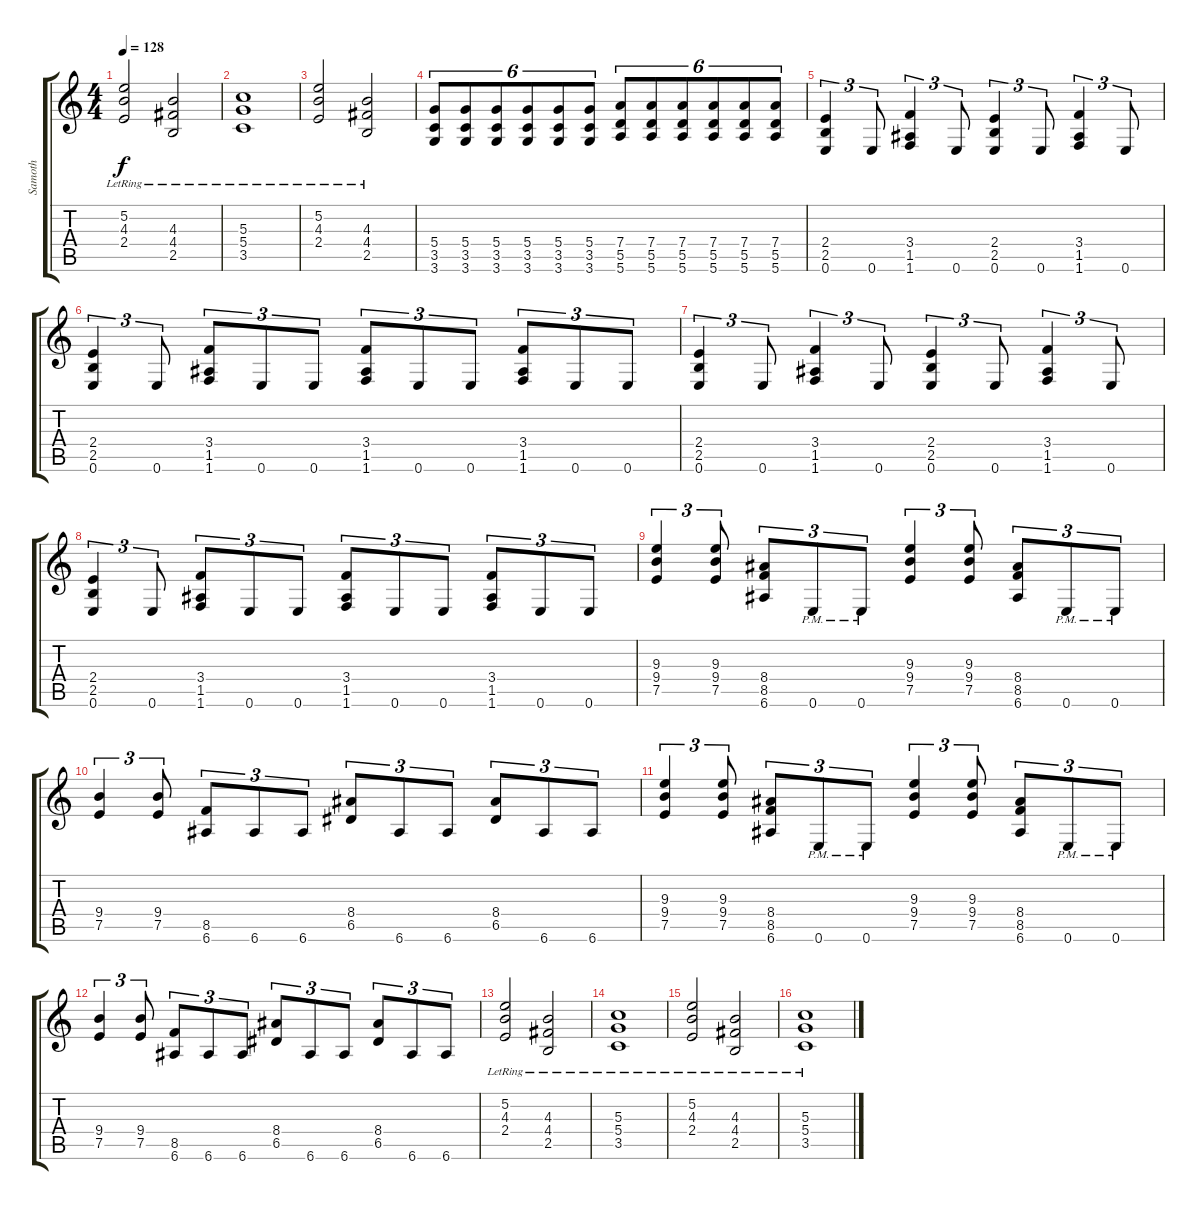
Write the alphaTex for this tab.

\track ("Samoth" "Samoth") {instrument distortionguitar}
\staff {score tabs}
\tuning (E4 B3 G3 D3 A2 E2) {hide}
\ts (4 4)
\tempo 128
\clef g2
\ks c
(5.2 4.3{lr} 2.4{lr}).2{dy f} (4.3{lr} 4.4{lr} 2.5{lr}).2 |
(5.3{lr} 5.4{lr} 3.5{lr}).1 |
(5.2 4.3{lr} 2.4{lr}).2 (4.3{lr} 4.4{lr} 2.5{lr}).2 |
(5.4 3.5 3.6).8{tu (6 4)} (5.4 3.5 3.6).8{tu (6 4)} (5.4 3.5 3.6).8{tu (6 4)} (5.4 3.5 3.6).8{tu (6 4)} (5.4 3.5 3.6).8{tu (6 4)} (5.4 3.5 3.6).8{tu (6 4)} (7.4 5.5 5.6).8{tu (6 4)} (7.4 5.5 5.6).8{tu (6 4)} (7.4 5.5 5.6).8{tu (6 4)} (7.4 5.5 5.6).8{tu (6 4)} (7.4 5.5 5.6).8{tu (6 4)} (7.4 5.5 5.6).8{tu (6 4)} |
(2.4 2.5 0.6).4{tu (3 2)} 0.6.8{tu (3 2)} (3.4 1.5 1.6).4{tu (3 2)} 0.6.8{tu (3 2)} (2.4 2.5 0.6).4{tu (3 2)} 0.6.8{tu (3 2)} (3.4 1.5 1.6).4{tu (3 2)} 0.6.8{tu (3 2)} |
(2.4 2.5 0.6).4{tu (3 2)} 0.6.8{tu (3 2)} (3.4 1.5 1.6).8{tu (3 2)} 0.6.8{tu (3 2)} 0.6.8{tu (3 2)} (3.4 1.5 1.6).8{tu (3 2)} 0.6.8{tu (3 2)} 0.6.8{tu (3 2)} (3.4 1.5 1.6).8{tu (3 2)} 0.6.8{tu (3 2)} 0.6.8{tu (3 2)} |
(2.4 2.5 0.6).4{tu (3 2)} 0.6.8{tu (3 2)} (3.4 1.5 1.6).4{tu (3 2)} 0.6.8{tu (3 2)} (2.4 2.5 0.6).4{tu (3 2)} 0.6.8{tu (3 2)} (3.4 1.5 1.6).4{tu (3 2)} 0.6.8{tu (3 2)} |
(2.4 2.5 0.6).4{tu (3 2)} 0.6.8{tu (3 2)} (3.4 1.5 1.6).8{tu (3 2)} 0.6.8{tu (3 2)} 0.6.8{tu (3 2)} (3.4 1.5 1.6).8{tu (3 2)} 0.6.8{tu (3 2)} 0.6.8{tu (3 2)} (3.4 1.5 1.6).8{tu (3 2)} 0.6.8{tu (3 2)} 0.6.8{tu (3 2)} |
(9.3 9.4 7.5).4{tu (3 2)} (9.3 9.4 7.5).8{tu (3 2)} (8.4 8.5 6.6).8{tu (3 2)} 0.6{pm}.8{tu (3 2)} 0.6{pm}.8{tu (3 2)} (9.3 9.4 7.5).4{tu (3 2)} (9.3 9.4 7.5).8{tu (3 2)} (8.4 8.5 6.6).8{tu (3 2)} 0.6{pm}.8{tu (3 2)} 0.6{pm}.8{tu (3 2)} |
(9.4 7.5).4{tu (3 2)} (9.4 7.5).8{tu (3 2)} (8.5 6.6).8{tu (3 2)} 6.6.8{tu (3 2)} 6.6.8{tu (3 2)} (8.4 6.5).8{tu (3 2)} 6.6.8{tu (3 2)} 6.6.8{tu (3 2)} (8.4 6.5).8{tu (3 2)} 6.6.8{tu (3 2)} 6.6.8{tu (3 2)} |
(9.3 9.4 7.5).4{tu (3 2)} (9.3 9.4 7.5).8{tu (3 2)} (8.4 8.5 6.6).8{tu (3 2)} 0.6{pm}.8{tu (3 2)} 0.6{pm}.8{tu (3 2)} (9.3 9.4 7.5).4{tu (3 2)} (9.3 9.4 7.5).8{tu (3 2)} (8.4 8.5 6.6).8{tu (3 2)} 0.6{pm}.8{tu (3 2)} 0.6{pm}.8{tu (3 2)} |
(9.4 7.5).4{tu (3 2)} (9.4 7.5).8{tu (3 2)} (8.5 6.6).8{tu (3 2)} 6.6.8{tu (3 2)} 6.6.8{tu (3 2)} (8.4 6.5).8{tu (3 2)} 6.6.8{tu (3 2)} 6.6.8{tu (3 2)} (8.4 6.5).8{tu (3 2)} 6.6.8{tu (3 2)} 6.6.8{tu (3 2)} |
(5.2 4.3{lr} 2.4{lr}).2 (4.3{lr} 4.4{lr} 2.5{lr}).2 |
(5.3{lr} 5.4{lr} 3.5{lr}).1 |
(5.2 4.3{lr} 2.4{lr}).2 (4.3{lr} 4.4{lr} 2.5{lr}).2 |
(5.3{lr} 5.4{lr} 3.5{lr}).1
